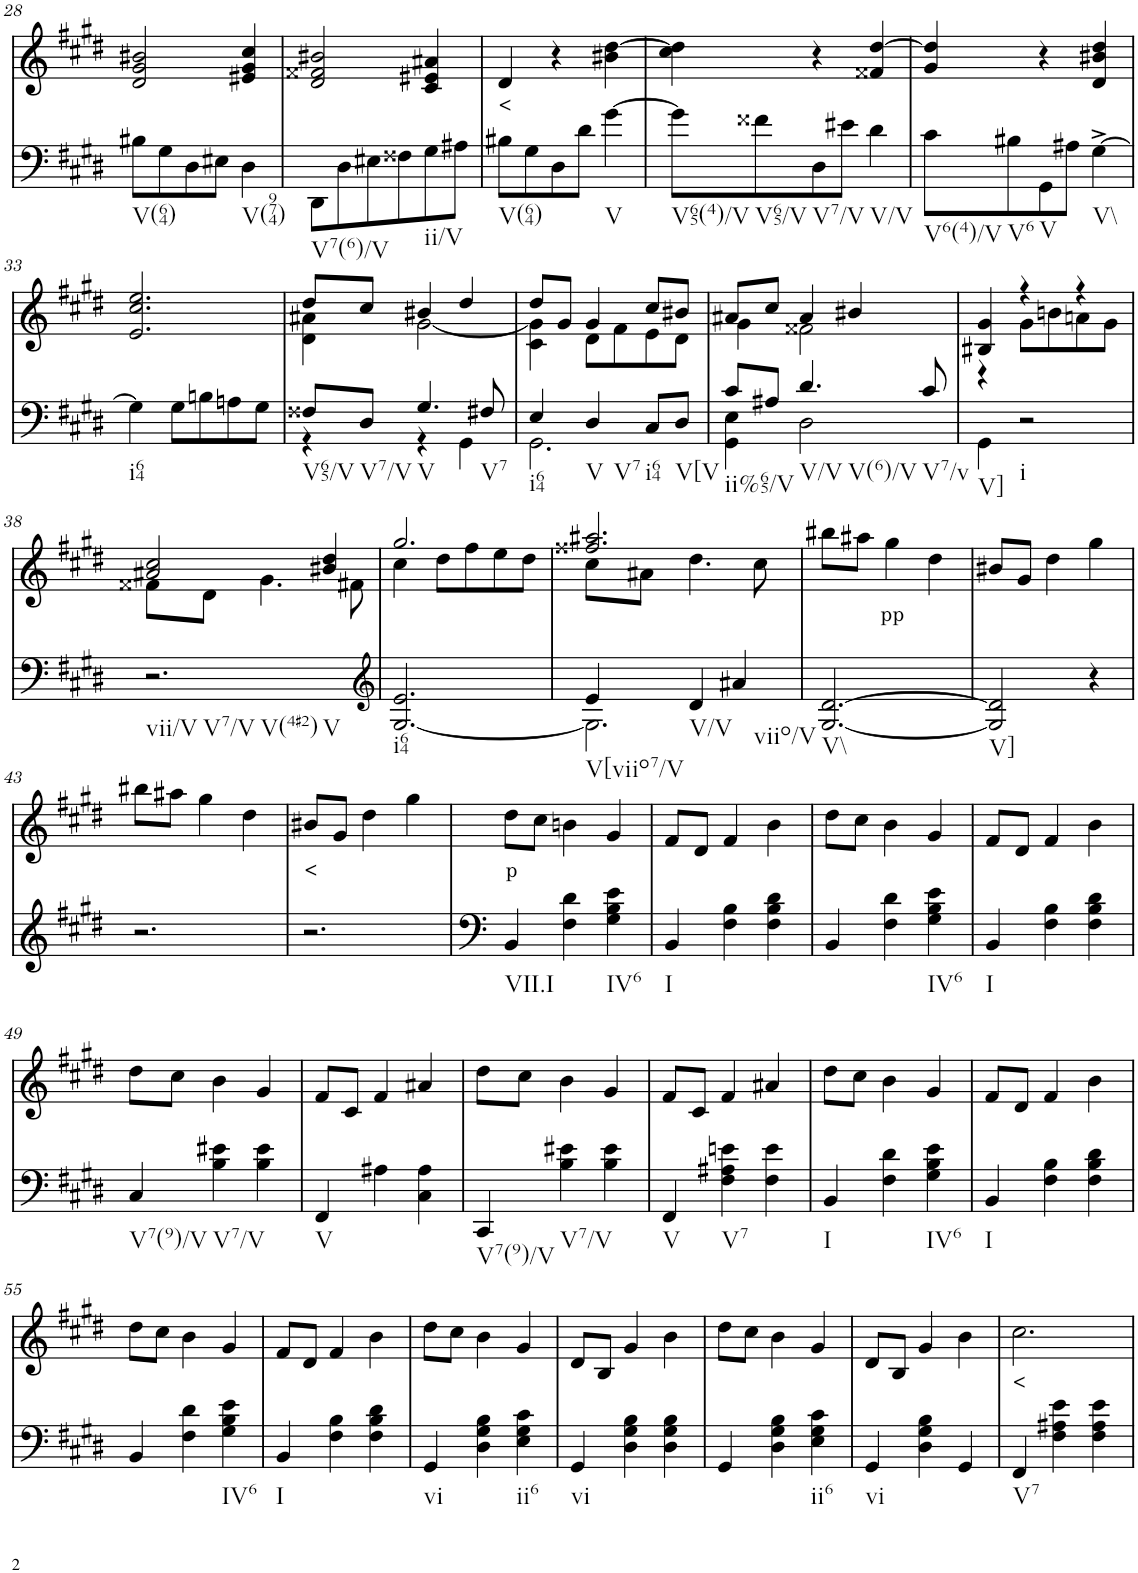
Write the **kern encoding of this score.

**kern	**kern	**text
*part2	*part1	*part1
*staff2	*staff1	*staff1
*I"piano	*I"piano	*
*I'Pno	*I'Pno	*
!!LO:PB:g=z
*clefF4	*clefG2	*
*k[f#c#g#d#]	*k[f#c#g#d#]	*
*c#:	*c#:	*
*M3/4	*M3/4	*
=28	=28	=28
!LO:TX:b:t=V(64)	!	!
8B#X\L	2d#/ 2g#/ 2b#X/	.
8G#\	.	.
8D#\	.	.
8E#X\J	.	.
!LO:TX:b:t=V(974)	!	!
4D#\	4e#X/ 4g#/ 4cc#/	.
=29	=29	=29
!LO:TX:b:t=V7(6)/V	!	!
8DD#\L	2d#/ 2f##X/ 2b#X/	.
8D#\	.	.
8E#X\	.	.
8F##X\	.	.
!LO:TX:b:t=ii/V	!	!
8G#\	4c#/ 4e#X/ 4a#X/	.
8A#X\J	.	.
=30	=30	=30
!LO:TX:b:t=V(64)	!	!
!	!	!LO:LY:b
8B#X\L	4d#/	<
8G#\	.	.
8D#\	4r	.
8d#\J	.	.
!LO:TX:b:t=V	!	!
[4g#\	4b#X\ [4dd#\	.
=31	=31	=31
!LO:TX:b:t=V65(4)/V	!	!
8g#\L]	4cc#\ 4dd#\]	.
!LO:TX:b:t=V65/V	!	!
8f##X\	.	.
!LO:TX:b:t=V7/V	!	!
8D#\	4r	.
8e#X\J	.	.
!LO:TX:b:t=V/V	!	!
4d#\	4f##X/ [4dd#/	.
=32	=32	=32
!LO:TX:b:t=V6(4)/V	!	!
8c#\L	4g#/ 4dd#/]	.
!LO:TX:b:t=V6	!	!
8B#X\	.	.
!LO:TX:b:t=V	!	!
8GG#\	4r	.
8A#X\J	.	.
!LO:TX:b:t=V\\	!	!
[4G#^\	4d#/ 4b#X/ 4dd#/	.
!!LO:LB:g=z
=33	=33	=33
!LO:TX:b:t=i64	!	!
4G#\]	2.e/ 2.cc#/ 2.ee/	.
8G#\L	.	.
8Bn\	.	.
8An\	.	.
8G#\J	.	.
=34	=34	=34
*^	*^	*
!LO:TX:b:t=V65/V	!	!	!	!
8F##X/L	4r	8dd#/L	4d#\ 4a#X\	.
!LO:TX:b:t=V7/V	!	!	!	!
8D#/J	.	8cc#/J	.	.
!LO:TX:b:t=V	!	!	!	!
4.G#/	4r	4b#X/	[2g#\	.
.	4GG#\	4dd#/	.	.
!LO:TX:b:t=V7	!	!	!	!
8F#X/	.	.	.	.
=35	=35	=35	=35	=35
!LO:TX:b:t=i64	!	!	!	!
4E/	2.GG#\	8dd#/L	4c#\ 4g#\]	.
.	.	8g#/J	.	.
!LO:TX:b:t=V	!	!	!	!
!LO:TX:b:t=V7	!	!	!	!
4D#/	.	4g#/	8d#\L	.
.	.	.	8f#\	.
!LO:TX:b:t=i64	!	!	!	!
8C#/L	.	8cc#/L	8e\	.
!LO:TX:b:t=V[V	!	!	!	!
8D#/J	.	8b#X/J	8d#\J	.
=36	=36	=36	=36	=36
!LO:TX:b:t=ii%65/V	!	!	!	!
8c#/L	4GG#\ 4E\	8a#X/L	4g#\	.
8A#X/J	.	8cc#/J	.	.
!LO:TX:b:t=V/V	!	!	!	!
!LO:TX:b:t=V(6)/V	!	!	!	!
4.d#/	2D#\	4a#/	2f##X\	.
.	.	4b#X/	.	.
!LO:TX:b:t=V7/v	!	!	!	!
8c#/	.	.	.	.
*v	*v	*	*	*
=37	=37	=37	=37
!LO:TX:b:t=V]	!	!	!
4GG#\	4B#X/ 4g#/	4r	.
!LO:TX:b:t=i	!	!	!
2r	4r	8g#\L	.
.	.	8bn\	.
.	4r	8an\	.
.	.	8g#\J	.
!!LO:LB:g=z	!!
=38	=38	=38	=38
!LO:TX:b:t=vii/V	!	!	!
!LO:TX:b:t=V7/V	!	!	!
!LO:TX:b:t=V(4#2)	!	!	!
!LO:TX:b:t=V	!	!	!
2.r	2a#X/ 2cc#/	8f##X\L	.
.	.	8d#\J	.
.	.	4.g#\	.
.	4b#X/ 4dd#/	.	.
.	.	8f#X\	.
=39	=39	=39	=39
*clefG2	*	*	*
!LO:TX:b:t=i64	!	!	!
[2.G#/ 2.e/	2.gg#/	4cc#\	.
.	.	8dd#\L	.
.	.	8ff#\	.
.	.	8ee\	.
.	.	8dd#\J	.
=40	=40	=40	=40
*^	*	*	*
!LO:TX:b:t=V[viio7/V	!	!	!	!
4e/	2.G#\]	2.ff##X/ 2.aa#X/	8cc#\L	.
.	.	.	8a#X\J	.
!LO:TX:b:t=V/V	!	!	!	!
4d#/	.	.	4.dd#\	.
!LO:TX:b:t=viio/V	!	!	!	!
4a#X/	.	.	.	.
.	.	.	8cc#\	.
*v	*v	*	*	*
=41	=41	=41	=41
!LO:TX:b:t=V\\	!	!	!
*	*v	*v	*
[2.G#/ [2.d#/	8bb#X\L	.
.	8aa#X\J	.
!	!	!LO:LY:b
.	4gg#\	pp
.	4dd#\	.
=42	=42	=42
!LO:TX:b:t=V]	!	!
2G#/] 2d#/]	8b#X/L	.
.	8g#/J	.
.	4dd#\	.
4r	4gg#\	.
!!LO:LB:g=z
=43	=43	=43
2.r	8bb#X\L	.
.	8aa#X\J	.
.	4gg#\	.
.	4dd#\	.
=44	=44	=44
!	!	!LO:LY:b
2.r	8b#X/L	<
.	8g#/J	.
.	4dd#\	.
.	4gg#\	.
=45	=45	=45
!LO:TX:b:t=VII.I	!	!
!	!	!LO:LY:b
4BB/	8dd#\L	p
.	8cc#\J	.
4F#\ 4d#\	4bn\	.
!LO:TX:b:t=IV6	!	!
4G#\ 4B\ 4e\	4g#/	.
=46	=46	=46
!LO:TX:b:t=I	!	!
4BB/	8f#/L	.
.	8d#/J	.
4F#\ 4B\	4f#/	.
4F#\ 4B\ 4d#\	4b\	.
=47	=47	=47
4BB/	8dd#\L	.
.	8cc#\J	.
4F#\ 4d#\	4b\	.
!LO:TX:b:t=IV6	!	!
4G#\ 4B\ 4e\	4g#/	.
=48	=48	=48
!LO:TX:b:t=I	!	!
4BB/	8f#/L	.
.	8d#/J	.
4F#\ 4B\	4f#/	.
4F#\ 4B\ 4d#\	4b\	.
!!LO:LB:g=z
=49	=49	=49
!LO:TX:b:t=V7(9)/V	!	!
4C#/	8dd#\L	.
.	8cc#\J	.
!LO:TX:b:t=V7/V	!	!
4B\ 4e#X\	4b\	.
4B\ 4e#\	4g#/	.
=50	=50	=50
!LO:TX:b:t=V	!	!
4FF#/	8f#/L	.
.	8c#/J	.
4A#X\	4f#/	.
4C#\ 4A#\	4a#X/	.
=51	=51	=51
!LO:TX:b:t=V7(9)/V	!	!
4CC#/	8dd#\L	.
.	8cc#\J	.
!LO:TX:b:t=V7/V	!	!
4B\ 4e#X\	4b\	.
4B\ 4e#\	4g#/	.
=52	=52	=52
!LO:TX:b:t=V	!	!
4FF#/	8f#/L	.
.	8c#/J	.
!LO:TX:b:t=V7	!	!
4F#\ 4A#X\ 4en\	4f#/	.
4F#\ 4e\	4a#X/	.
=53	=53	=53
!LO:TX:b:t=I	!	!
4BB/	8dd#\L	.
.	8cc#\J	.
4F#\ 4d#\	4b\	.
!LO:TX:b:t=IV6	!	!
4G#\ 4B\ 4e\	4g#/	.
=54	=54	=54
!LO:TX:b:t=I	!	!
4BB/	8f#/L	.
.	8d#/J	.
4F#\ 4B\	4f#/	.
4F#\ 4B\ 4d#\	4b\	.
!!LO:LB:g=z
=55	=55	=55
4BB/	8dd#\L	.
.	8cc#\J	.
4F#\ 4d#\	4b\	.
!LO:TX:b:t=IV6	!	!
4G#\ 4B\ 4e\	4g#/	.
=56	=56	=56
!LO:TX:b:t=I	!	!
4BB/	8f#/L	.
.	8d#/J	.
4F#\ 4B\	4f#/	.
4F#\ 4B\ 4d#\	4b\	.
=57	=57	=57
!LO:TX:b:t=vi	!	!
4GG#/	8dd#\L	.
.	8cc#\J	.
4D#\ 4G#\ 4B\	4b\	.
!LO:TX:b:t=ii6	!	!
4E\ 4G#\ 4c#\	4g#/	.
=58	=58	=58
!LO:TX:b:t=vi	!	!
4GG#/	8d#/L	.
.	8B/J	.
4D#\ 4G#\ 4B\	4g#/	.
4D#\ 4G#\ 4B\	4b\	.
=59	=59	=59
4GG#/	8dd#\L	.
.	8cc#\J	.
4D#\ 4G#\ 4B\	4b\	.
!LO:TX:b:t=ii6	!	!
4E\ 4G#\ 4c#\	4g#/	.
=60	=60	=60
!LO:TX:b:t=vi	!	!
4GG#/	8d#/L	.
.	8B/J	.
4D#\ 4G#\ 4B\	4g#/	.
4GG#/	4b\	.
=61	=61	=61
!LO:TX:b:t=V7	!	!
!	!	!LO:LY:b
4FF#/	2.cc#\	<
4F#\ 4A#X\ 4e\	.	.
4F#\ 4A#\ 4e\	.	.
=	=	=
*-	*-	*-
